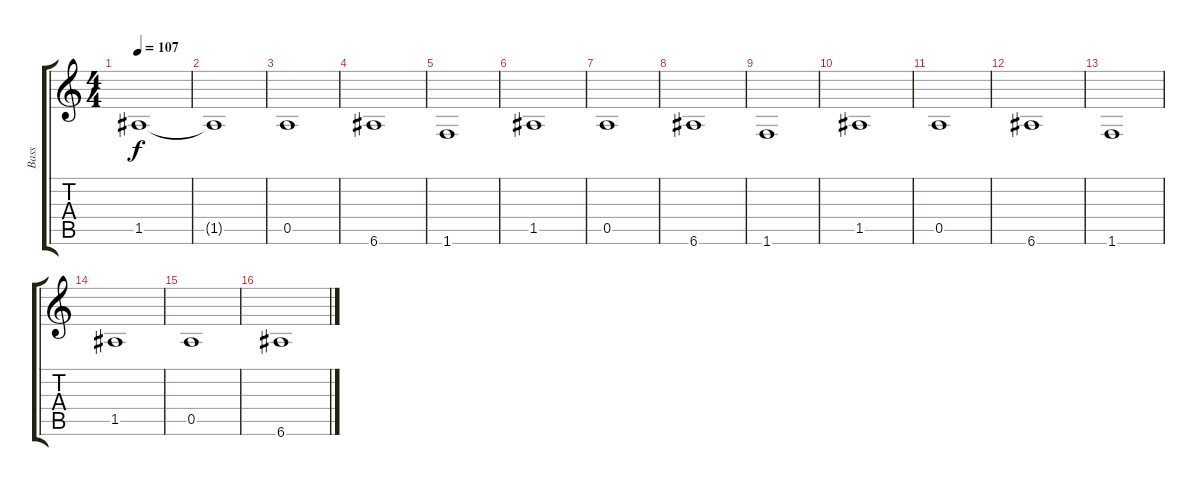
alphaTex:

\track ("Bass" "Bass") {instrument acousticbass}
\staff {score tabs}
\tuning (E4 B3 G3 D3 A2 E2) {hide}
\ts (4 4)
\tempo 107
\clef g2
\ks c
1.5{t}.1{dy f} |
1.5{t}.1 |
0.5.1 |
6.6.1 |
1.6.1 |
1.5.1 |
0.5.1 |
6.6.1 |
1.6.1 |
1.5.1 |
0.5.1 |
6.6.1 |
1.6.1 |
1.5.1 |
0.5.1 |
6.6.1
